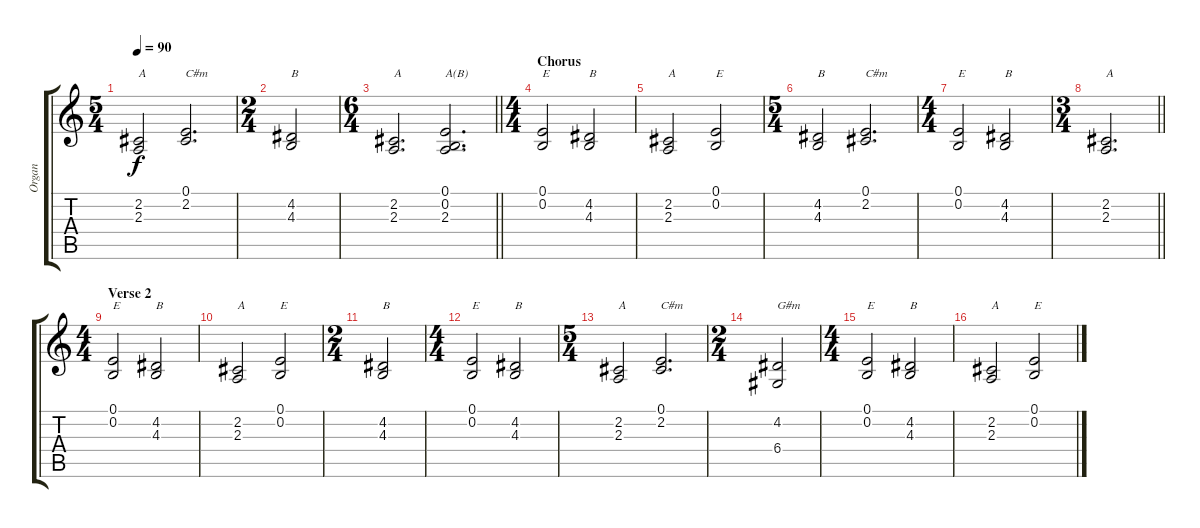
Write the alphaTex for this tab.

\track ("Organ" "Organ") {instrument percussiveorgan}
\staff {score tabs}
\tuning (E4 B3 G3 D3 A2 E2) {hide}
\ts (5 4)
\tempo 90
\clef g2
\ks c
(2.2 2.3).2{txt "A" dy f} (0.1 2.2).2{d txt "C#m"} |
\ts (2 4)
(4.2 4.3).2{txt "B"} |
\ts (6 4)
\barLineRight lightlight
(2.2 2.3).2{d txt "A"} (0.1 0.2 2.3).2{d txt "A(B)"} |
\ts (4 4)
\section ("" "Chorus")
(0.1 0.2).2{txt "E"} (4.2 4.3).2{txt "B"} |
(2.2 2.3).2{txt "A"} (0.1 0.2).2{txt "E"} |
\ts (5 4)
(4.2 4.3).2{txt "B"} (0.1 2.2).2{d txt "C#m"} |
\ts (4 4)
(0.1 0.2).2{txt "E"} (4.2 4.3).2{txt "B"} |
\ts (3 4)
\barLineRight lightlight
(2.2 2.3).2{d txt "A"} |
\ts (4 4)
\section ("" "Verse 2")
(0.1 0.2).2{txt "E"} (4.2 4.3).2{txt "B"} |
(2.2 2.3).2{txt "A"} (0.1 0.2).2{txt "E"} |
\ts (2 4)
(4.2 4.3).2{txt "B"} |
\ts (4 4)
(0.1 0.2).2{txt "E"} (4.2 4.3).2{txt "B"} |
\ts (5 4)
(2.2 2.3).2{txt "A"} (0.1 2.2).2{d txt "C#m"} |
\ts (2 4)
(4.2 6.4).2{txt "G#m"} |
\ts (4 4)
(0.1 0.2).2{txt "E"} (4.2 4.3).2{txt "B"} |
(2.2 2.3).2{txt "A"} (0.1 0.2).2{txt "E"}
